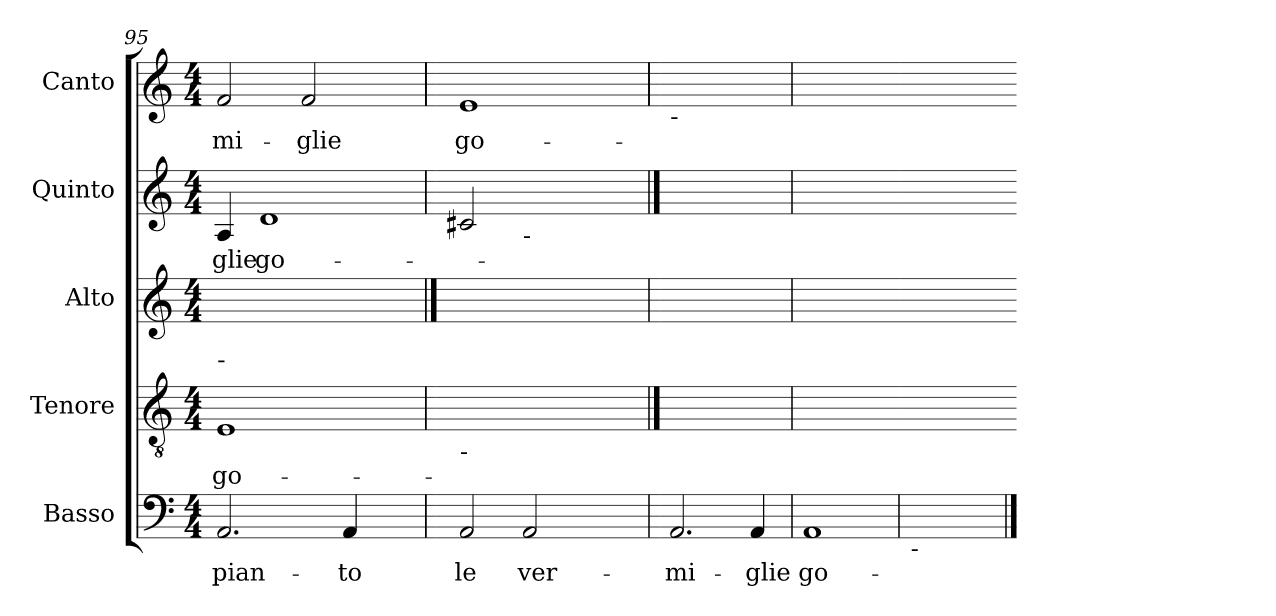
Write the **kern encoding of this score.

**kern	**text	**kern	**text	**kern	**text	**kern	**text	**kern	**text
*part5	*part5	*part4	*part4	*part3	*part3	*part2	*part2	*part1	*part1
*staff5	*staff5	*staff4	*staff4	*staff3	*staff3	*staff2	*staff2	*staff1	*staff1
*I"Basso	*	*I"Tenore	*	*I"Alto	*	*I"Quinto	*	*I"Canto	*
*clefF4	*	*clefGv2	*	*clefG2	*	*clefG2	*	*clefG2	*
*k[]	*	*k[]	*	*k[]	*	*k[]	*	*k[]	*
*C:	*	*C:	*	*C:	*	*C:	*	*C:	*
*M4/4	*	*M4/4	*	*M4/4	*	*M4/4	*	*M4/4	*
=95A	=95A	=95A	=95A	=95A	=95A	=95A	=95A	=95A	=95A
!	!	!	!	!LO:TX:b:t=-	!	!	!	!	!
!	!LO:LY:b	!	!LO:LY:b	!	!LO:LY:b	!	!LO:LY:b	!	!LO:LY:b
*	*	*	*	*	*	*	*	*^	*
2.AA	pian-	1E	go-	1Ayy	-te.	4A	-glie	2f	1ryy	-mi-
!	!	!	!	!	!	!	!LO:LY:b	!	!	!
.	.	.	.	.	.	1d	go-	.	.	.
!	!	!	!	!	!	!	!	!	!	!LO:LY:b
.	.	.	.	.	.	.	.	2f	.	-glie
!	!LO:LY:b	!	!	!	!	!	!	!	!	!
4AA	-to	.	.	.	.	.	.	.	.	.
4ryy	.	4ryy	.	4ryy	.	.	.	4ryy	4ryy	.
=96A	=96A	=96A	=96A	==96A	=96A	=96A	=96A	=96A	=96A	=96A
!	!	!LO:TX:b:t=-	!	!	!	!	!	!	!	!
!	!LO:LY:b	!	!LO:LY:b	!	!	!	!	!	!	!LO:LY:b
2AA	le	1Dyy	-te.	1ryy	.	2c#X	.	1e	1ryy	go-
!	!	!	!	!	!	!LO:TX:b:t=-	!	!	!	!
!	!LO:LY:b	!	!	!	!	!	!LO:LY:b	!	!	!
2AA	ver-	.	.	.	.	1dyy	-te.	.	.	.
2ryy	.	2ryy	.	2ryy	.	.	.	2ryy	2ryy	.
=97A	=97A	==97A	=97A	=97A	=97A	==97A	=97A	=97A	=97A	=97A
!	!	!	!	!	!	!	!	!LO:TX:b:t=-	!	!
!	!LO:LY:b	!	!	!	!	!	!	!	!	!LO:LY:b
2.AA	-mi-	1ryy	.	1ryy	.	1ryy	.	1fyy	1ryy	-te.
!	!LO:LY:b	!	!	!	!	!	!	!	!	!
4AA	-glie	.	.	.	.	.	.	.	.	.
*	*	*	*	*	*	*	*	*v	*v	*
=98	=98	=98	=98	=98	=98	=98	=98	=98	=98
!	!LO:LY:b	!	!	!	!	!	!	!	!
1AA	go-	1ryy	.	1ryy	.	1ryy	.	1ryy	.
=	==	=	==	=	==	=	==	==	==
!LO:TX:b:t=-	!	!	!	!	!	!	!	!	!
!	!LO:LY:b	!	!	!	!	!	!	!	!
1Dyy	-te.	1ryy	.	1ryy	.	1ryy	.	1ryy	.
==	=	=	=	=	=	=	=	=	=
*-	*-	*-	*-	*-	*-	*-	*-	*-	*-
